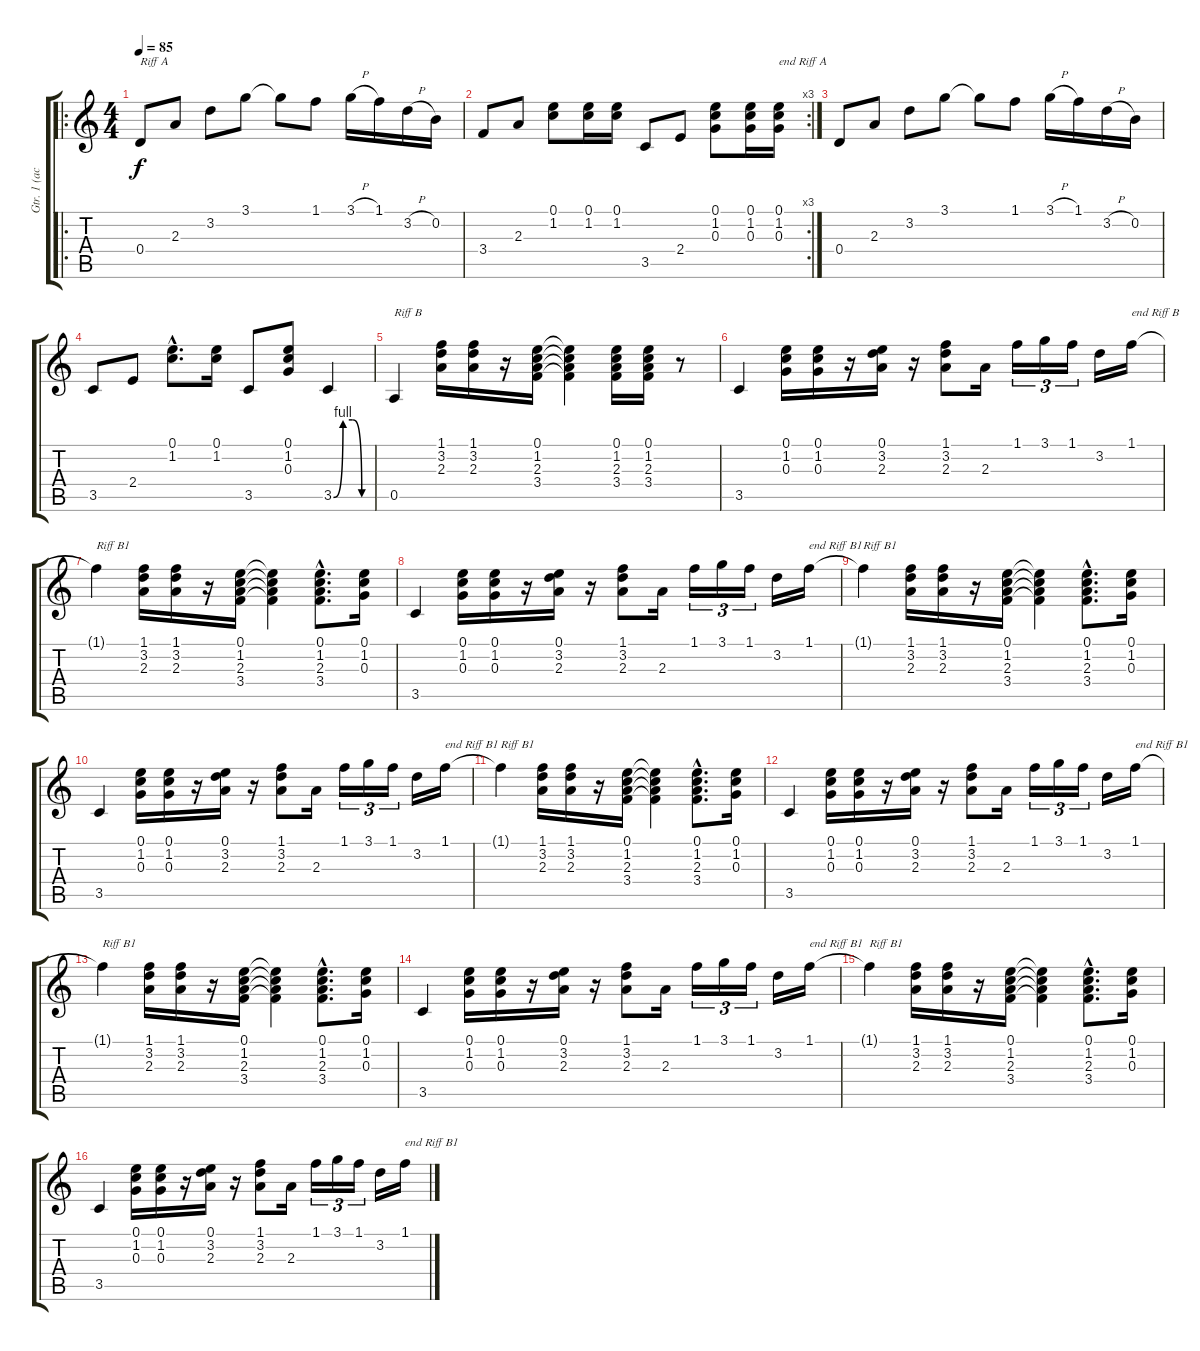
\track ("Gtr. 1 (acous. steel)" "Gtr. 1 (ac") {instrument acousticguitarsteel}
\staff {score tabs}
\tuning (E4 B3 G3 D3 A2 E2) {hide}
\ro
\ts (4 4)
\tempo 85
\clef g2
\ks c
0.4.8{txt "Riff A" dy f instrument acousticguitarsteel} 2.3.8 3.2.8 3.1.8 3.1{t}.8 1.1.8 3.1{h}.16 1.1.16 3.2{h}.16 0.2.16 |
\rc 3
3.4.8 2.3.8 (0.1 1.2).8 (0.1 1.2).16 (0.1 1.2).16 3.5.8 2.4.8 (0.1 1.2 0.3).8 (0.1 1.2 0.3).16 (0.1 1.2 0.3).16{txt "end Riff A"} |
0.4.8 2.3.8 3.2.8 3.1.8 3.1{t}.8 1.1.8 3.1{h}.16 1.1.16 3.2{h}.16 0.2.16 |
3.5.8 2.4.8 (0.1{hac} 1.2{hac}).8{d} (0.1 1.2).16 3.5.8 (0.1 1.2 0.3).8 3.5{be (custom 0 0 15 4 30 4 45 0 60 0)}.4 |
0.5.4{txt "Riff B"} (1.1 3.2 2.3).16 (1.1 3.2 2.3).16 r.16 (0.1 1.2 2.3 3.4).16 (0.1{t} 1.2{t} 2.3{t} 3.4{t}).4 (0.1 1.2 2.3 3.4).16 (0.1 1.2 2.3 3.4).16 r.8 |
3.5.4 (0.1 1.2 0.3).16 (0.1 1.2 0.3).16 r.16 (0.1 3.2 2.3).16 r.16 (1.1 3.2 2.3).8 2.3.16 1.1.16{tu (3 2)} 3.1.16{tu (3 2)} 1.1.16{tu (3 2)} 3.2.16 1.1.16{txt "end Riff B"} |
1.1{t}.4{txt "Riff B1"} (1.1 3.2 2.3).16 (1.1 3.2 2.3).16 r.16 (0.1 1.2 2.3 3.4).16 (0.1{t} 1.2{t} 2.3{t} 3.4{t}).4 (0.1{hac} 1.2{hac} 2.3{hac} 3.4{hac}).8{d} (0.1 1.2 0.3).16 |
3.5.4 (0.1 1.2 0.3).16 (0.1 1.2 0.3).16 r.16 (0.1 3.2 2.3).16 r.16 (1.1 3.2 2.3).8 2.3.16 1.1.16{tu (3 2)} 3.1.16{tu (3 2)} 1.1.16{tu (3 2)} 3.2.16 1.1.16{txt "end Riff B1"} |
1.1{t}.4{txt "Riff B1"} (1.1 3.2 2.3).16 (1.1 3.2 2.3).16 r.16 (0.1 1.2 2.3 3.4).16 (0.1{t} 1.2{t} 2.3{t} 3.4{t}).4 (0.1{hac} 1.2{hac} 2.3{hac} 3.4{hac}).8{d} (0.1 1.2 0.3).16 |
3.5.4 (0.1 1.2 0.3).16 (0.1 1.2 0.3).16 r.16 (0.1 3.2 2.3).16 r.16 (1.1 3.2 2.3).8 2.3.16 1.1.16{tu (3 2)} 3.1.16{tu (3 2)} 1.1.16{tu (3 2)} 3.2.16 1.1.16{txt "end Riff B1"} |
1.1{t}.4{txt "Riff B1"} (1.1 3.2 2.3).16 (1.1 3.2 2.3).16 r.16 (0.1 1.2 2.3 3.4).16 (0.1{t} 1.2{t} 2.3{t} 3.4{t}).4 (0.1{hac} 1.2{hac} 2.3{hac} 3.4{hac}).8{d} (0.1 1.2 0.3).16 |
3.5.4 (0.1 1.2 0.3).16 (0.1 1.2 0.3).16 r.16 (0.1 3.2 2.3).16 r.16 (1.1 3.2 2.3).8 2.3.16 1.1.16{tu (3 2)} 3.1.16{tu (3 2)} 1.1.16{tu (3 2)} 3.2.16 1.1.16{txt "end Riff B1"} |
1.1{t}.4{txt "Riff B1"} (1.1 3.2 2.3).16 (1.1 3.2 2.3).16 r.16 (0.1 1.2 2.3 3.4).16 (0.1{t} 1.2{t} 2.3{t} 3.4{t}).4 (0.1{hac} 1.2{hac} 2.3{hac} 3.4{hac}).8{d} (0.1 1.2 0.3).16 |
3.5.4 (0.1 1.2 0.3).16 (0.1 1.2 0.3).16 r.16 (0.1 3.2 2.3).16 r.16 (1.1 3.2 2.3).8 2.3.16 1.1.16{tu (3 2)} 3.1.16{tu (3 2)} 1.1.16{tu (3 2)} 3.2.16 1.1.16{txt "end Riff B1"} |
1.1{t}.4{txt "Riff B1"} (1.1 3.2 2.3).16 (1.1 3.2 2.3).16 r.16 (0.1 1.2 2.3 3.4).16 (0.1{t} 1.2{t} 2.3{t} 3.4{t}).4 (0.1{hac} 1.2{hac} 2.3{hac} 3.4{hac}).8{d} (0.1 1.2 0.3).16 |
3.5.4 (0.1 1.2 0.3).16 (0.1 1.2 0.3).16 r.16 (0.1 3.2 2.3).16 r.16 (1.1 3.2 2.3).8 2.3.16 1.1.16{tu (3 2)} 3.1.16{tu (3 2)} 1.1.16{tu (3 2)} 3.2.16 1.1.16{txt "end Riff B1"}
